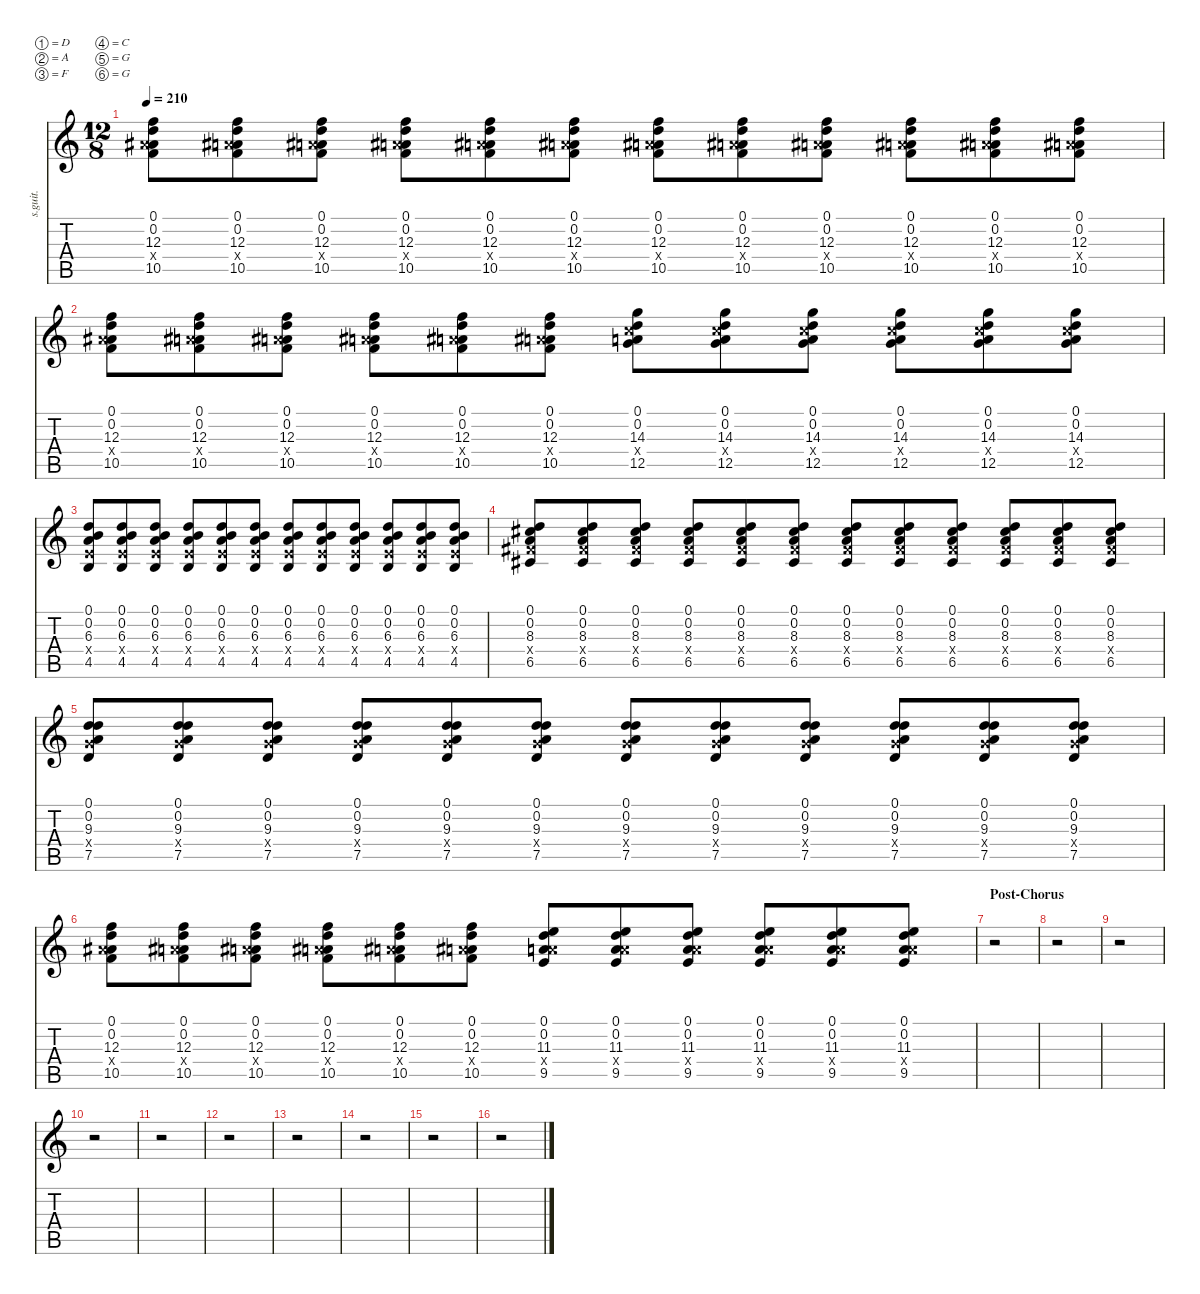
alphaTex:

\defaultSystemsLayout 4
\hideDynamics
\bracketExtendMode nobrackets
\track ("Rythm Guitar 3" "s.guit.") {instrument distortionguitar}
\staff {score tabs}
\tuning (D4 A3 F3 C3 G2 G1)
\ts (12 8)
\tempo 210
\clef g2
\ks c
(0.1 0.2 12.3 10.5 10.4{x acc #}).8{lyrics (0 "") lyrics (1 "") lyrics (2 "") lyrics (3 "") lyrics (4 "") dy f} (0.1 0.2 12.3 10.5 10.4{x acc #}).8{lyrics (0 "") lyrics (1 "") lyrics (2 "") lyrics (3 "") lyrics (4 "")} (0.1 0.2 12.3 10.5 10.4{x acc #}).8{lyrics (0 "") lyrics (1 "") lyrics (2 "") lyrics (3 "") lyrics (4 "")} (0.1 0.2 12.3 10.5 10.4{x acc #}).8{lyrics (0 "") lyrics (1 "") lyrics (2 "") lyrics (3 "") lyrics (4 "")} (0.1 0.2 12.3 10.5 10.4{x acc #}).8{lyrics (0 "") lyrics (1 "") lyrics (2 "") lyrics (3 "") lyrics (4 "")} (0.1 0.2 12.3 10.5 10.4{x acc #}).8{lyrics (0 "") lyrics (1 "") lyrics (2 "") lyrics (3 "") lyrics (4 "")} (0.1 0.2 12.3 10.5 10.4{x acc #}).8{lyrics (0 "") lyrics (1 "") lyrics (2 "") lyrics (3 "") lyrics (4 "")} (0.1 0.2 12.3 10.5 10.4{x acc #}).8{lyrics (0 "") lyrics (1 "") lyrics (2 "") lyrics (3 "") lyrics (4 "")} (0.1 0.2 12.3 10.5 10.4{x acc #}).8{lyrics (0 "") lyrics (1 "") lyrics (2 "") lyrics (3 "") lyrics (4 "")} (0.1 0.2 12.3 10.5 10.4{x acc #}).8{lyrics (0 "") lyrics (1 "") lyrics (2 "") lyrics (3 "") lyrics (4 "")} (0.1 0.2 12.3 10.5 10.4{x acc #}).8{lyrics (0 "") lyrics (1 "") lyrics (2 "") lyrics (3 "") lyrics (4 "")} (0.1 0.2 12.3 10.5 10.4{x acc #}).8{lyrics (0 "") lyrics (1 "") lyrics (2 "") lyrics (3 "") lyrics (4 "")} |
(0.1 0.2 12.3 10.5 10.4{x acc #}).8{lyrics (0 "") lyrics (1 "") lyrics (2 "") lyrics (3 "") lyrics (4 "")} (0.1 0.2 12.3 10.5 10.4{x acc #}).8{lyrics (0 "") lyrics (1 "") lyrics (2 "") lyrics (3 "") lyrics (4 "")} (0.1 0.2 12.3 10.5 10.4{x acc #}).8{lyrics (0 "") lyrics (1 "") lyrics (2 "") lyrics (3 "") lyrics (4 "")} (0.1 0.2 12.3 10.5 10.4{x acc #}).8{lyrics (0 "") lyrics (1 "") lyrics (2 "") lyrics (3 "") lyrics (4 "")} (0.1 0.2 12.3 10.5 10.4{x acc #}).8{lyrics (0 "") lyrics (1 "") lyrics (2 "") lyrics (3 "") lyrics (4 "")} (0.1 0.2 12.3 10.5 10.4{x acc #}).8{lyrics (0 "") lyrics (1 "") lyrics (2 "") lyrics (3 "") lyrics (4 "")} (0.1 0.2 14.3 12.5 12.4{x}).8{lyrics (0 "") lyrics (1 "") lyrics (2 "") lyrics (3 "") lyrics (4 "")} (0.1 0.2 14.3 12.5 12.4{x}).8{lyrics (0 "") lyrics (1 "") lyrics (2 "") lyrics (3 "") lyrics (4 "")} (0.1 0.2 14.3 12.5 12.4{x}).8{lyrics (0 "") lyrics (1 "") lyrics (2 "") lyrics (3 "") lyrics (4 "")} (0.1 0.2 14.3 12.5 12.4{x}).8{lyrics (0 "") lyrics (1 "") lyrics (2 "") lyrics (3 "") lyrics (4 "")} (0.1 0.2 14.3 12.5 12.4{x}).8{lyrics (0 "") lyrics (1 "") lyrics (2 "") lyrics (3 "") lyrics (4 "")} (0.1 0.2 14.3 12.5 12.4{x}).8{lyrics (0 "") lyrics (1 "") lyrics (2 "") lyrics (3 "") lyrics (4 "")} |
(0.1 0.2 6.3 4.5 4.4{x}).8{lyrics (0 "") lyrics (1 "") lyrics (2 "") lyrics (3 "") lyrics (4 "")} (0.1 0.2 6.3 4.5 4.4{x}).8{lyrics (0 "") lyrics (1 "") lyrics (2 "") lyrics (3 "") lyrics (4 "")} (0.1 0.2 6.3 4.5 4.4{x}).8{lyrics (0 "") lyrics (1 "") lyrics (2 "") lyrics (3 "") lyrics (4 "")} (0.1 0.2 6.3 4.5 4.4{x}).8{lyrics (0 "") lyrics (1 "") lyrics (2 "") lyrics (3 "") lyrics (4 "")} (0.1 0.2 6.3 4.5 4.4{x}).8{lyrics (0 "") lyrics (1 "") lyrics (2 "") lyrics (3 "") lyrics (4 "")} (0.1 0.2 6.3 4.5 4.4{x}).8{lyrics (0 "") lyrics (1 "") lyrics (2 "") lyrics (3 "") lyrics (4 "")} (0.1 0.2 6.3 4.5 4.4{x}).8{lyrics (0 "") lyrics (1 "") lyrics (2 "") lyrics (3 "") lyrics (4 "")} (0.1 0.2 6.3 4.5 4.4{x}).8{lyrics (0 "") lyrics (1 "") lyrics (2 "") lyrics (3 "") lyrics (4 "")} (0.1 0.2 6.3 4.5 4.4{x}).8{lyrics (0 "") lyrics (1 "") lyrics (2 "") lyrics (3 "") lyrics (4 "")} (0.1 0.2 6.3 4.5 4.4{x}).8{lyrics (0 "") lyrics (1 "") lyrics (2 "") lyrics (3 "") lyrics (4 "")} (0.1 0.2 6.3 4.5 4.4{x}).8{lyrics (0 "") lyrics (1 "") lyrics (2 "") lyrics (3 "") lyrics (4 "")} (0.1 0.2 6.3 4.5 4.4{x}).8{lyrics (0 "") lyrics (1 "") lyrics (2 "") lyrics (3 "") lyrics (4 "")} |
(0.1 0.2 8.3{acc #} 6.5{acc #} 6.4{x acc #}).8{lyrics (0 "") lyrics (1 "") lyrics (2 "") lyrics (3 "") lyrics (4 "")} (0.1 0.2 8.3{acc #} 6.5{acc #} 6.4{x acc #}).8{lyrics (0 "") lyrics (1 "") lyrics (2 "") lyrics (3 "") lyrics (4 "")} (0.1 0.2 8.3{acc #} 6.5{acc #} 6.4{x acc #}).8{lyrics (0 "") lyrics (1 "") lyrics (2 "") lyrics (3 "") lyrics (4 "")} (0.1 0.2 8.3{acc #} 6.5{acc #} 6.4{x acc #}).8{lyrics (0 "") lyrics (1 "") lyrics (2 "") lyrics (3 "") lyrics (4 "")} (0.1 0.2 8.3{acc #} 6.5{acc #} 6.4{x acc #}).8{lyrics (0 "") lyrics (1 "") lyrics (2 "") lyrics (3 "") lyrics (4 "")} (0.1 0.2 8.3{acc #} 6.5{acc #} 6.4{x acc #}).8{lyrics (0 "") lyrics (1 "") lyrics (2 "") lyrics (3 "") lyrics (4 "")} (0.1 0.2 8.3{acc #} 6.5{acc #} 6.4{x acc #}).8{lyrics (0 "") lyrics (1 "") lyrics (2 "") lyrics (3 "") lyrics (4 "")} (0.1 0.2 8.3{acc #} 6.5{acc #} 6.4{x acc #}).8{lyrics (0 "") lyrics (1 "") lyrics (2 "") lyrics (3 "") lyrics (4 "")} (0.1 0.2 8.3{acc #} 6.5{acc #} 6.4{x acc #}).8{lyrics (0 "") lyrics (1 "") lyrics (2 "") lyrics (3 "") lyrics (4 "")} (0.1 0.2 8.3{acc #} 6.5{acc #} 6.4{x acc #}).8{lyrics (0 "") lyrics (1 "") lyrics (2 "") lyrics (3 "") lyrics (4 "")} (0.1 0.2 8.3{acc #} 6.5{acc #} 6.4{x acc #}).8{lyrics (0 "") lyrics (1 "") lyrics (2 "") lyrics (3 "") lyrics (4 "")} (0.1 0.2 8.3{acc #} 6.5{acc #} 6.4{x acc #}).8{lyrics (0 "") lyrics (1 "") lyrics (2 "") lyrics (3 "") lyrics (4 "")} |
(0.1 0.2 9.3 7.5 7.4{x}).8{lyrics (0 "") lyrics (1 "") lyrics (2 "") lyrics (3 "") lyrics (4 "")} (0.1 0.2 9.3 7.5 7.4{x}).8{lyrics (0 "") lyrics (1 "") lyrics (2 "") lyrics (3 "") lyrics (4 "")} (0.1 0.2 9.3 7.5 7.4{x}).8{lyrics (0 "") lyrics (1 "") lyrics (2 "") lyrics (3 "") lyrics (4 "")} (0.1 0.2 9.3 7.5 7.4{x}).8{lyrics (0 "") lyrics (1 "") lyrics (2 "") lyrics (3 "") lyrics (4 "")} (0.1 0.2 9.3 7.5 7.4{x}).8{lyrics (0 "") lyrics (1 "") lyrics (2 "") lyrics (3 "") lyrics (4 "")} (0.1 0.2 9.3 7.5 7.4{x}).8{lyrics (0 "") lyrics (1 "") lyrics (2 "") lyrics (3 "") lyrics (4 "")} (0.1 0.2 9.3 7.5 7.4{x}).8{lyrics (0 "") lyrics (1 "") lyrics (2 "") lyrics (3 "") lyrics (4 "")} (0.1 0.2 9.3 7.5 7.4{x}).8{lyrics (0 "") lyrics (1 "") lyrics (2 "") lyrics (3 "") lyrics (4 "")} (0.1 0.2 9.3 7.5 7.4{x}).8{lyrics (0 "") lyrics (1 "") lyrics (2 "") lyrics (3 "") lyrics (4 "")} (0.1 0.2 9.3 7.5 7.4{x}).8{lyrics (0 "") lyrics (1 "") lyrics (2 "") lyrics (3 "") lyrics (4 "")} (0.1 0.2 9.3 7.5 7.4{x}).8{lyrics (0 "") lyrics (1 "") lyrics (2 "") lyrics (3 "") lyrics (4 "")} (0.1 0.2 9.3 7.5 7.4{x}).8{lyrics (0 "") lyrics (1 "") lyrics (2 "") lyrics (3 "") lyrics (4 "")} |
(0.1 0.2 12.3 10.5 10.4{x acc #}).8{lyrics (0 "") lyrics (1 "") lyrics (2 "") lyrics (3 "") lyrics (4 "")} (0.1 0.2 12.3 10.5 10.4{x acc #}).8{lyrics (0 "") lyrics (1 "") lyrics (2 "") lyrics (3 "") lyrics (4 "")} (0.1 0.2 12.3 10.5 10.4{x acc #}).8{lyrics (0 "") lyrics (1 "") lyrics (2 "") lyrics (3 "") lyrics (4 "")} (0.1 0.2 12.3 10.5 10.4{x acc #}).8{lyrics (0 "") lyrics (1 "") lyrics (2 "") lyrics (3 "") lyrics (4 "")} (0.1 0.2 12.3 10.5 10.4{x acc #}).8{lyrics (0 "") lyrics (1 "") lyrics (2 "") lyrics (3 "") lyrics (4 "")} (0.1 0.2 12.3 10.5 10.4{x acc #}).8{lyrics (0 "") lyrics (1 "") lyrics (2 "") lyrics (3 "") lyrics (4 "")} (0.1 0.2 11.3 9.5 9.4{x}).8{lyrics (0 "") lyrics (1 "") lyrics (2 "") lyrics (3 "") lyrics (4 "")} (0.1 0.2 11.3 9.5 9.4{x}).8{lyrics (0 "") lyrics (1 "") lyrics (2 "") lyrics (3 "") lyrics (4 "")} (0.1 0.2 11.3 9.5 9.4{x}).8{lyrics (0 "") lyrics (1 "") lyrics (2 "") lyrics (3 "") lyrics (4 "")} (0.1 0.2 11.3 9.5 9.4{x}).8{lyrics (0 "") lyrics (1 "") lyrics (2 "") lyrics (3 "") lyrics (4 "")} (0.1 0.2 11.3 9.5 9.4{x}).8{lyrics (0 "") lyrics (1 "") lyrics (2 "") lyrics (3 "") lyrics (4 "")} (0.1 0.2 11.3 9.5 9.4{x}).8{lyrics (0 "") lyrics (1 "") lyrics (2 "") lyrics (3 "") lyrics (4 "")} |
\section ("" "Post-Chorus")
r.2 |
r.2 |
r.2 |
r.2 |
r.2 |
r.2 |
r.2 |
r.2 |
r.2 |
r.2
